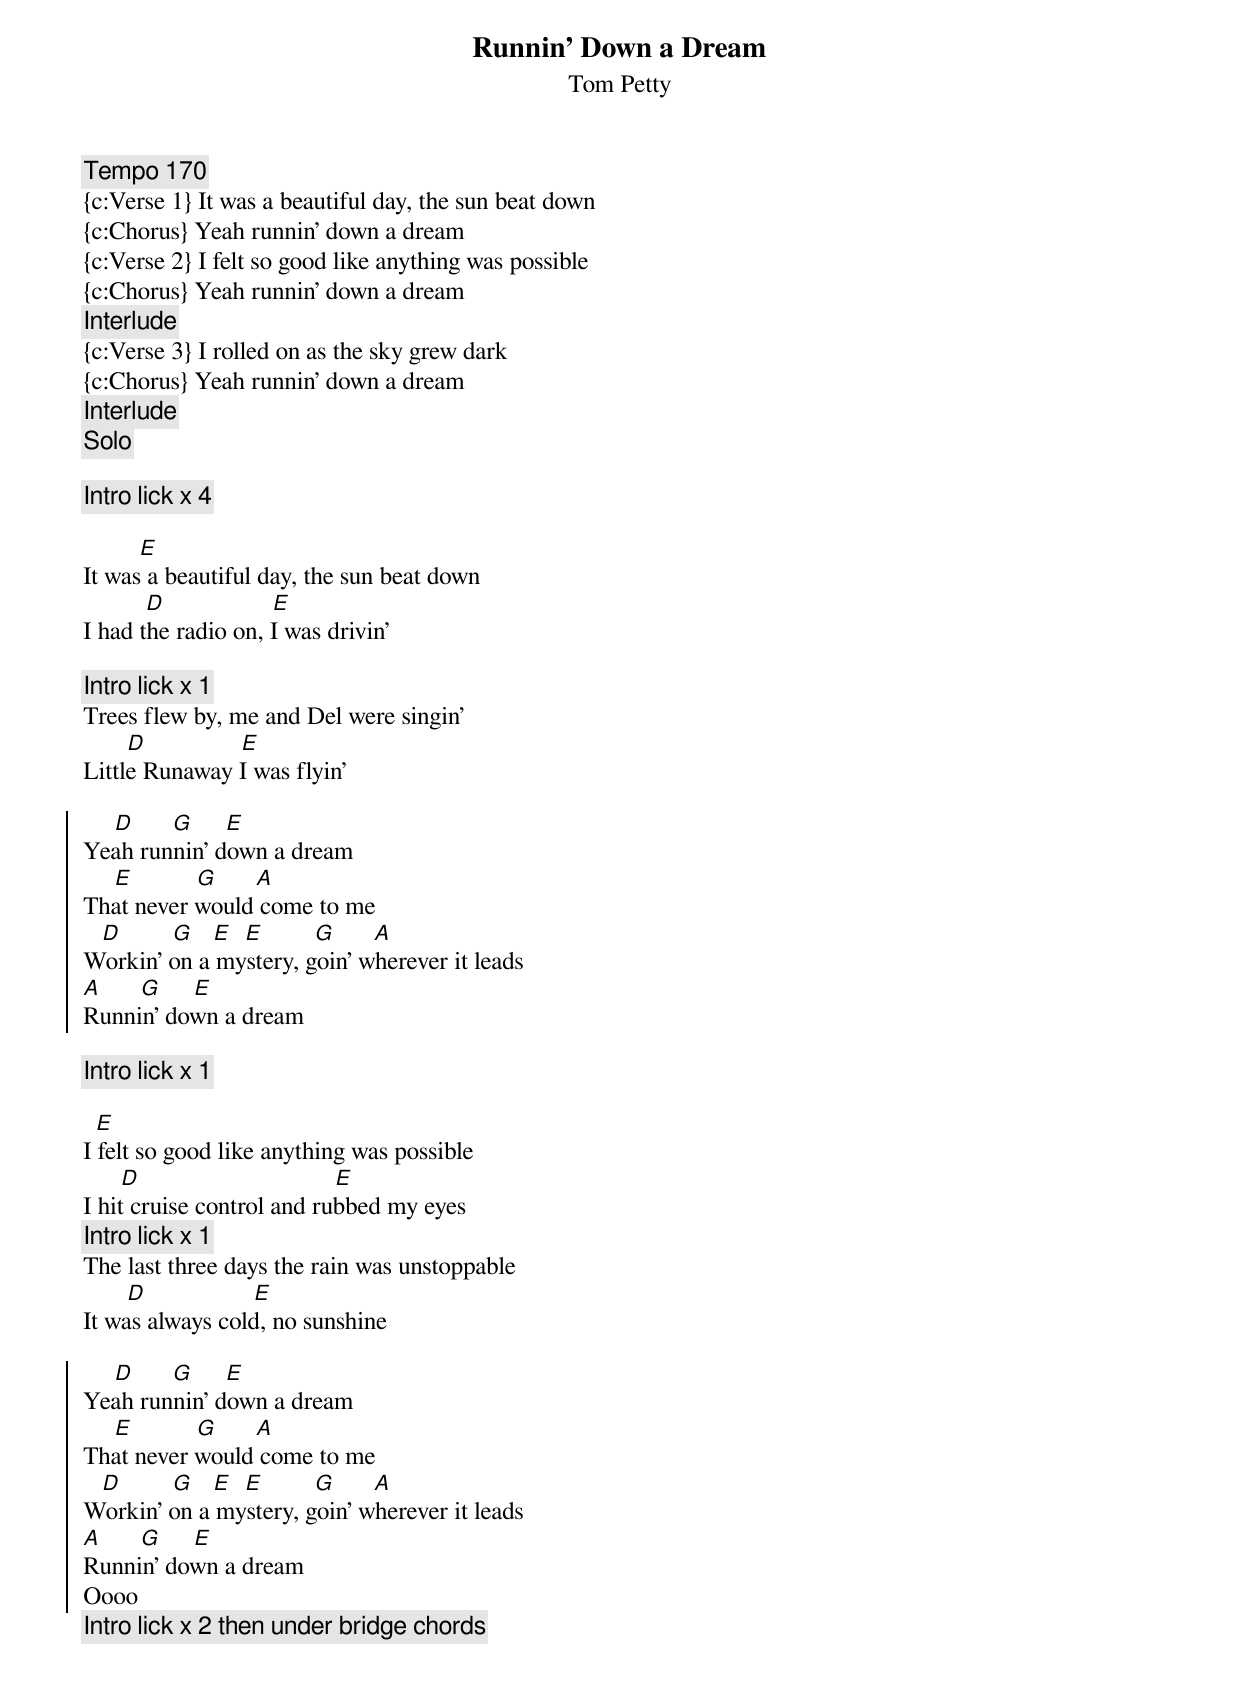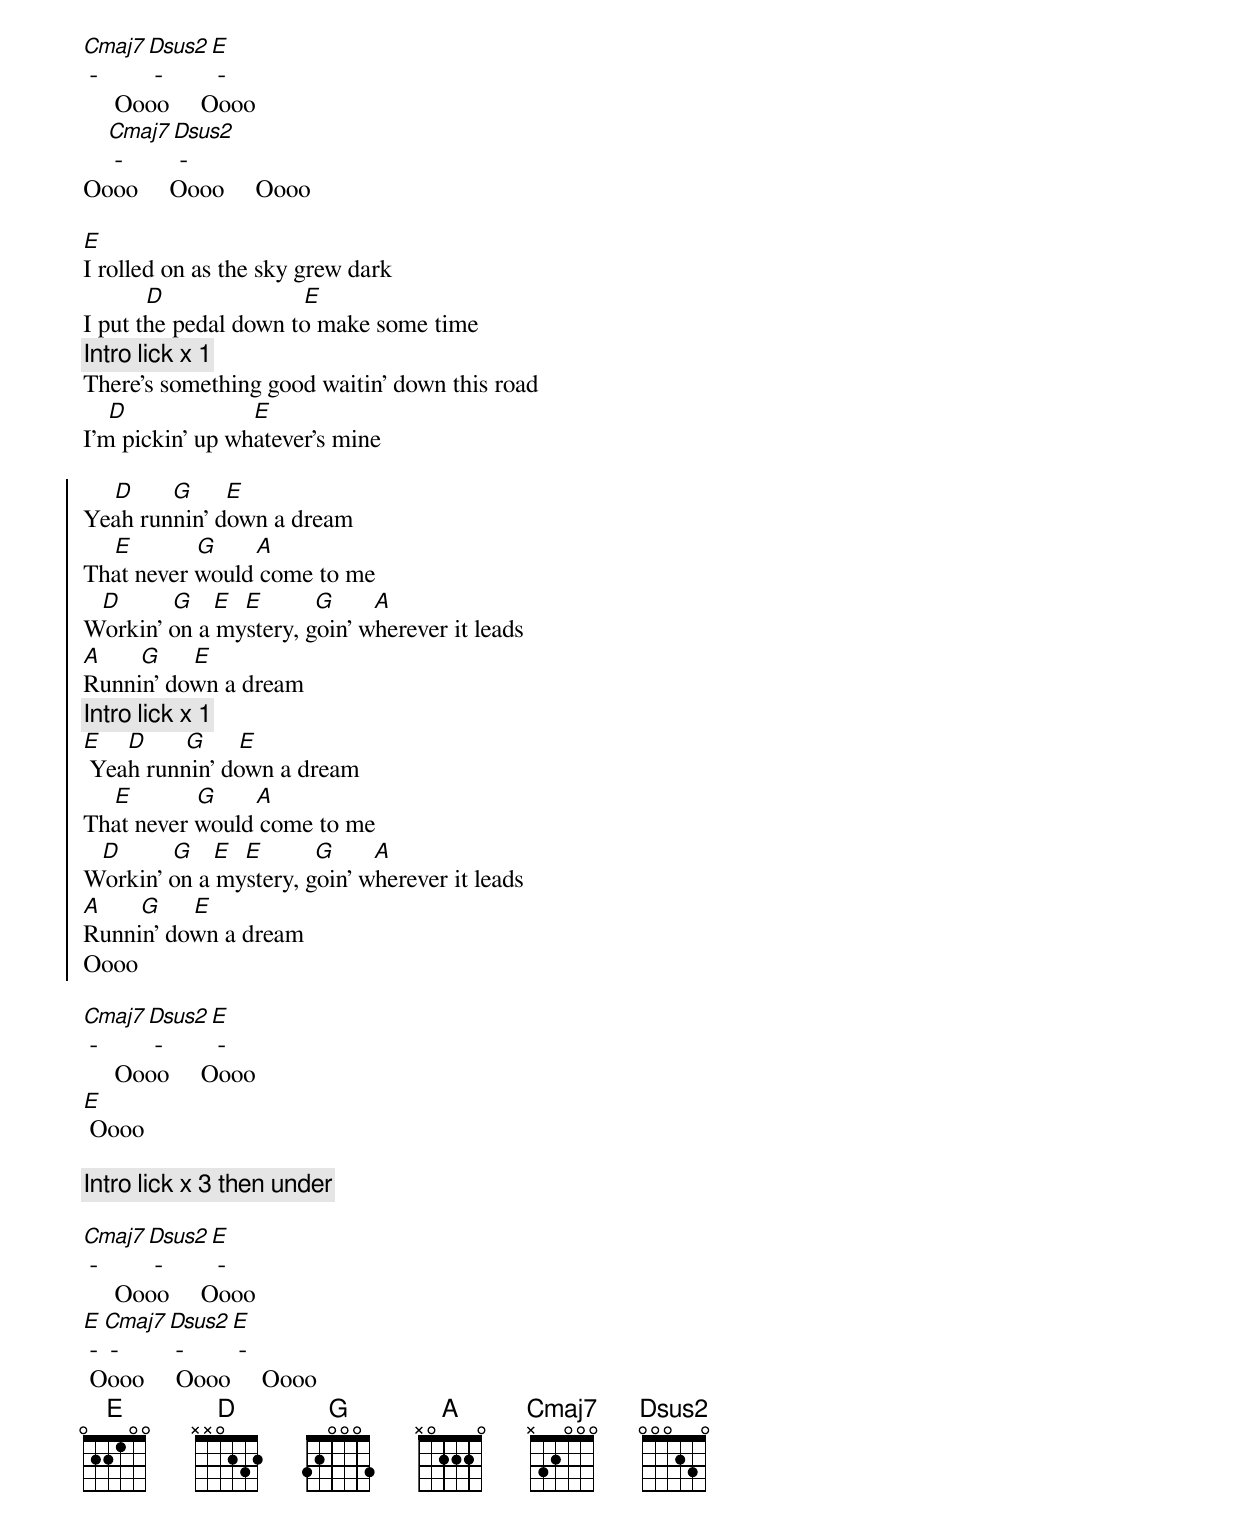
{t: Runnin' Down a Dream}
{st: Tom Petty}
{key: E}
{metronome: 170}
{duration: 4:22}
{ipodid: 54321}


{c:Tempo 170}
{c:Verse 1} It was a beautiful day, the sun beat down
{c:Chorus} Yeah runnin' down a dream
{c:Verse 2} I felt so good like anything was possible
{c:Chorus} Yeah runnin' down a dream
{c:Interlude}
{c:Verse 3} I rolled on as the sky grew dark
{c:Chorus} Yeah runnin' down a dream
{c:Interlude}
{c:Solo}

{c:Intro lick x 4}

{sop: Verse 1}
         [E]
It was a beautiful day, the sun beat down
          [D]                 [E]
I had the radio on, I was drivin'

{c:Intro lick x 1}
Trees flew by, me and Del were singin'
       [D]               [E]
Little Runaway I was flyin'
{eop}

{soc}
     [D]      [G]     [E]
Yeah runnin' down a dream
     [E]          [G]      [A]
That never would come to me
   [D]        [G]   [E]  [E]        [G]      [A]
Workin' on a mystery, goin' wherever it leads
[A]      [G]     [E]
Runnin' down a dream
{eoc}

{c:Intro lick x 1}

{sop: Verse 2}
  [E]
I felt so good like anything was possible
      [D]                               [E]
I hit cruise control and rubbed my eyes
{c:Intro lick x 1}
The last three days the rain was unstoppable
       [D]                 [E]
It was always cold, no sunshine
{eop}

{soc}
     [D]      [G]     [E]
Yeah runnin' down a dream
     [E]          [G]      [A]
That never would come to me
   [D]        [G]   [E]  [E]        [G]      [A]
Workin' on a mystery, goin' wherever it leads
[A]      [G]     [E]
Runnin' down a dream
Oooo
{eoc}
{c:Intro lick x 2 then under bridge chords}

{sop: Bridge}
[Cmaj7] - [Dsus2] - [E] -
     Oooo     Oooo
    [Cmaj7] - [Dsus2] -
Oooo     Oooo     Oooo
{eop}

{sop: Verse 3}
[E]
I rolled on as the sky grew dark
          [D]                      [E]
I put the pedal down to make some time
{c:Intro lick x 1}
There's something good waitin' down this road
    [D]                    [E]
I'm pickin' up whatever's mine
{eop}

{soc}
     [D]      [G]     [E]
Yeah runnin' down a dream
     [E]          [G]      [A]
That never would come to me
   [D]        [G]   [E]  [E]        [G]      [A]
Workin' on a mystery, goin' wherever it leads
[A]      [G]     [E]
Runnin' down a dream
{c:Intro lick x 1}
[E]    [D]      [G]     [E]
 Yeah runnin' down a dream
     [E]          [G]      [A]
That never would come to me
   [D]        [G]   [E]  [E]        [G]      [A]
Workin' on a mystery, goin' wherever it leads
[A]      [G]     [E]
Runnin' down a dream
Oooo
{eoc}

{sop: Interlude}
[Cmaj7] - [Dsus2] - [E] -
     Oooo     Oooo
[E]
 Oooo
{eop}

{c:Intro lick x 3 then under }

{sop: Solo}
[Cmaj7] - [Dsus2] - [E] -
     Oooo     Oooo
[E] - [Cmaj7] - [Dsus2] - [E] -
 Oooo     Oooo     Oooo
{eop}
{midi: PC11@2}
